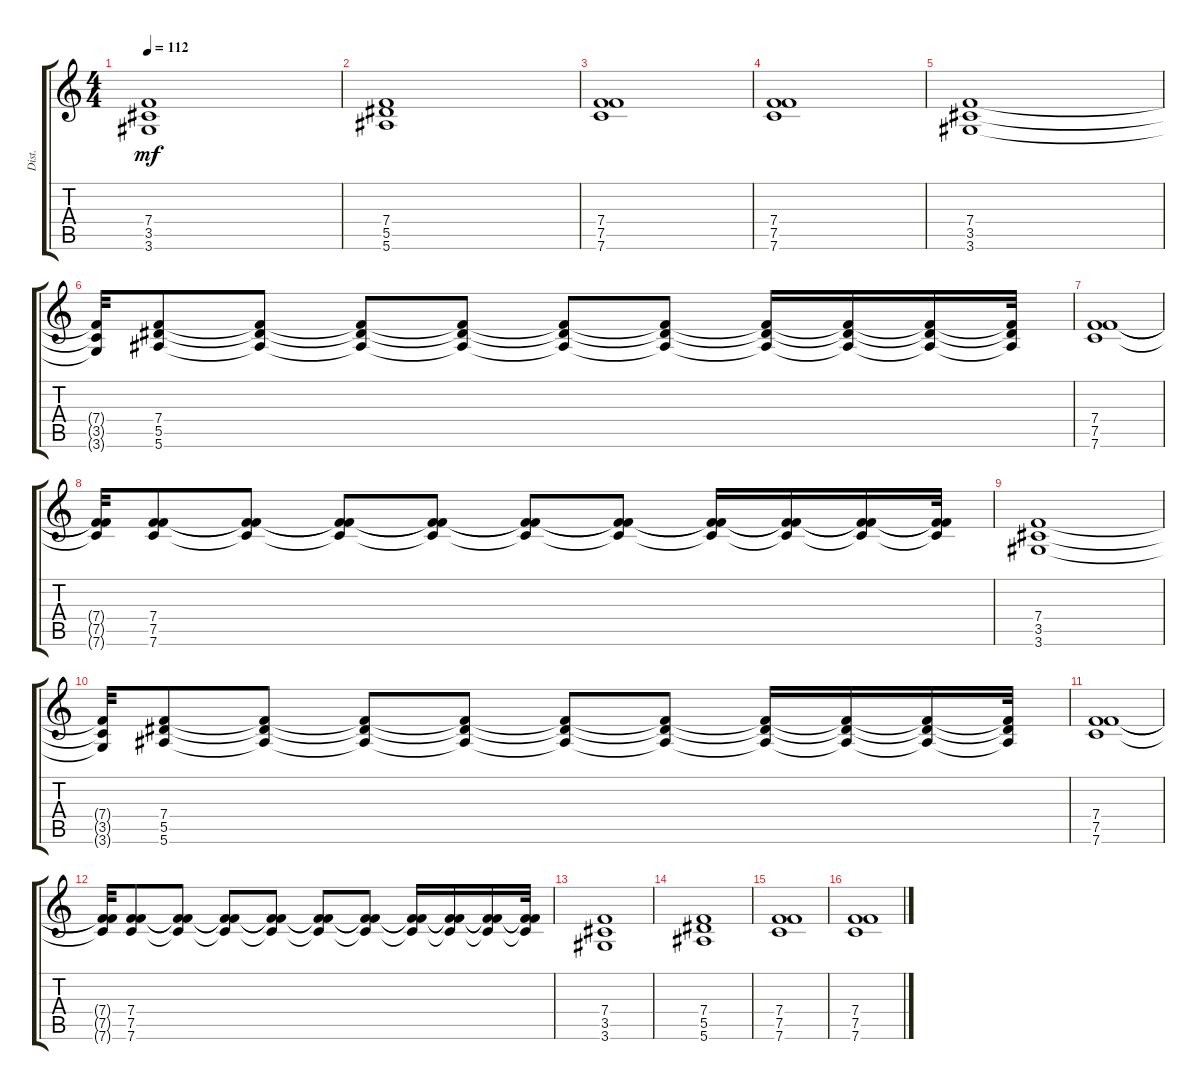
\track ("Dist." "Dist.") {instrument distortionguitar}
\staff {score tabs}
\tuning (C4 G3 Eb3 Bb2 F2 Bb2) {hide}
\ts (4 4)
\tempo 112
\clef g2
\ks c
(7.4 3.5 3.6).1{dy mf} |
(7.4 5.5 5.6).1 |
(7.4 7.5 7.6).1 |
(7.4 7.5 7.6).1 |
(7.4 3.5 3.6).1 |
(7.4{t} 3.5{t} 3.6{t}).32 (7.4 5.5 5.6).8 (7.4{t} 5.5{t} 5.6{t}).8 (7.4{t} 5.5{t} 5.6{t}).8 (7.4{t} 5.5{t} 5.6{t}).8 (7.4{t} 5.5{t} 5.6{t}).8 (7.4{t} 5.5{t} 5.6{t}).8 (7.4{t} 5.5{t} 5.6{t}).16 (7.4{t} 5.5{t} 5.6{t}).16 (7.4{t} 5.5{t} 5.6{t}).16 (7.4{t} 5.5{t} 5.6{t}).32 |
(7.4 7.5 7.6).1 |
(7.4{t} 7.5{t} 7.6{t}).32 (7.4 7.5 7.6).8 (7.4{t} 7.5{t} 7.6{t}).8 (7.4{t} 7.5{t} 7.6{t}).8 (7.4{t} 7.5{t} 7.6{t}).8 (7.4{t} 7.5{t} 7.6{t}).8 (7.4{t} 7.5{t} 7.6{t}).8 (7.4{t} 7.5{t} 7.6{t}).16 (7.4{t} 7.5{t} 7.6{t}).16 (7.4{t} 7.5{t} 7.6{t}).16 (7.4{t} 7.5{t} 7.6{t}).32 |
(7.4 3.5 3.6).1 |
(7.4{t} 3.5{t} 3.6{t}).32 (7.4 5.5 5.6).8 (7.4{t} 5.5{t} 5.6{t}).8 (7.4{t} 5.5{t} 5.6{t}).8 (7.4{t} 5.5{t} 5.6{t}).8 (7.4{t} 5.5{t} 5.6{t}).8 (7.4{t} 5.5{t} 5.6{t}).8 (7.4{t} 5.5{t} 5.6{t}).16 (7.4{t} 5.5{t} 5.6{t}).16 (7.4{t} 5.5{t} 5.6{t}).16 (7.4{t} 5.5{t} 5.6{t}).32 |
(7.4 7.5 7.6).1 |
(7.4{t} 7.5{t} 7.6{t}).32 (7.4 7.5 7.6).8 (7.4{t} 7.5{t} 7.6{t}).8 (7.4{t} 7.5{t} 7.6{t}).8 (7.4{t} 7.5{t} 7.6{t}).8 (7.4{t} 7.5{t} 7.6{t}).8 (7.4{t} 7.5{t} 7.6{t}).8 (7.4{t} 7.5{t} 7.6{t}).16 (7.4{t} 7.5{t} 7.6{t}).16 (7.4{t} 7.5{t} 7.6{t}).16 (7.4{t} 7.5{t} 7.6{t}).32 |
(7.4 3.5 3.6).1 |
(7.4 5.5 5.6).1 |
(7.4 7.5 7.6).1 |
(7.4 7.5 7.6).1
